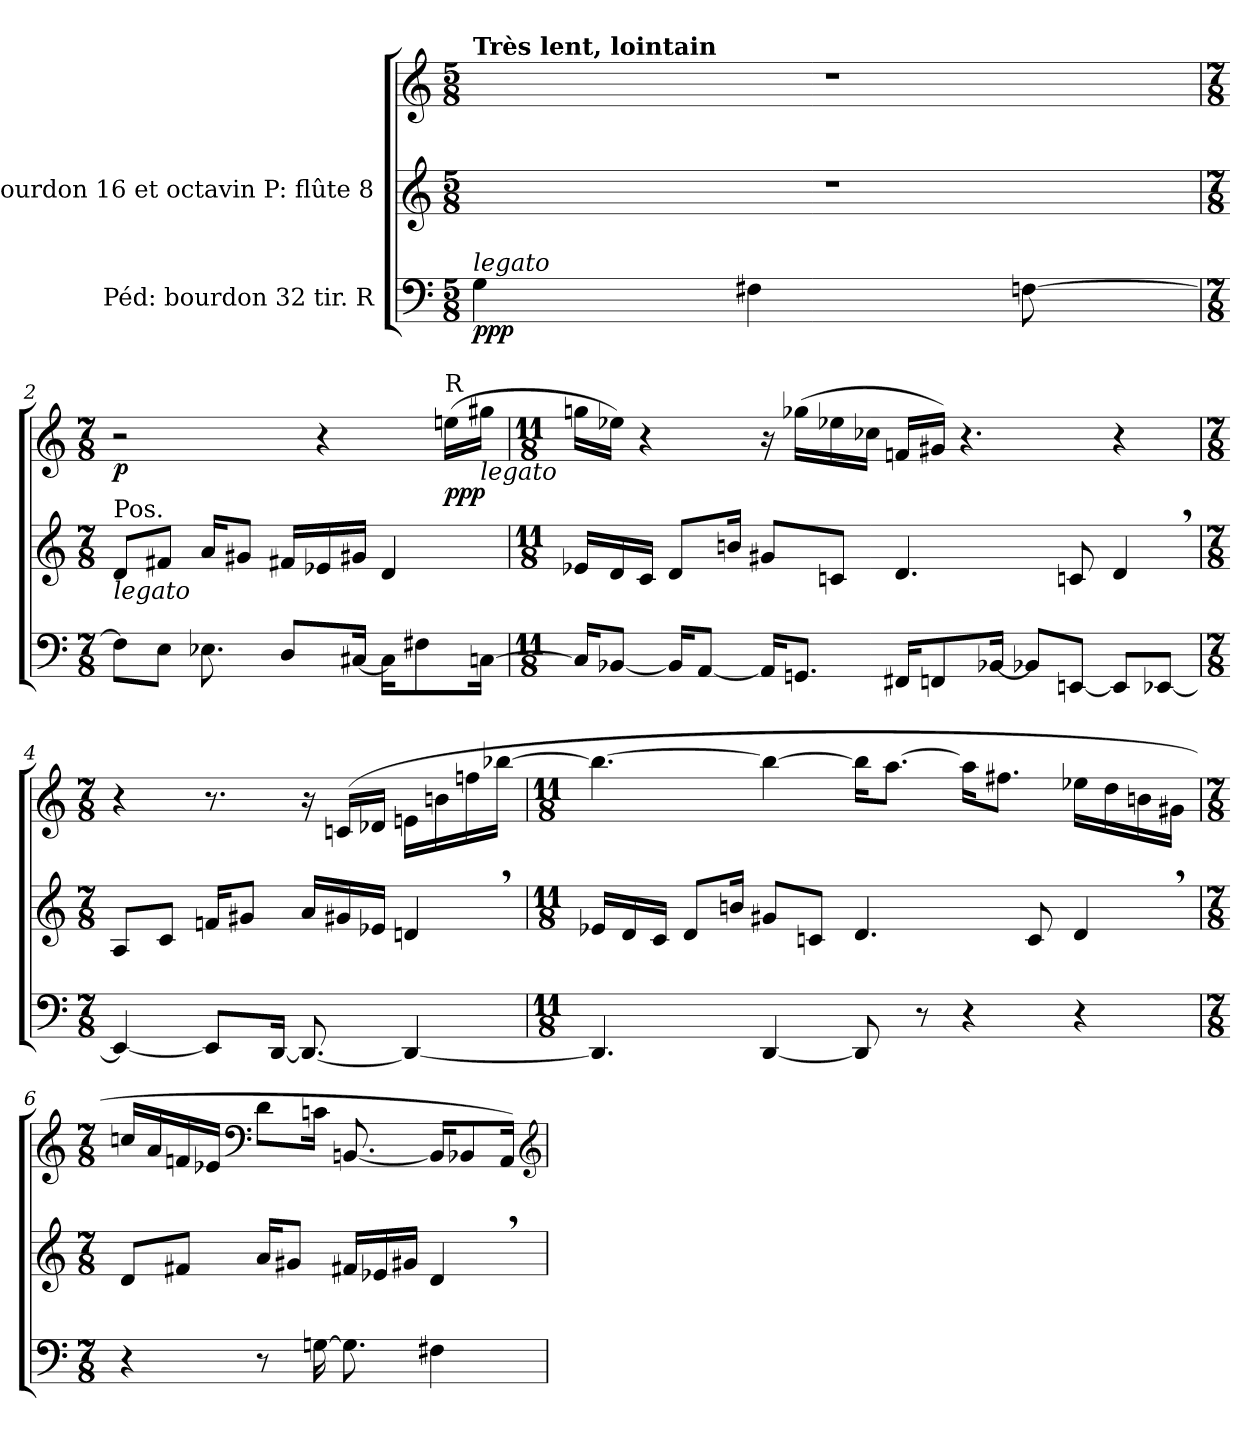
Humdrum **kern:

**kern	**dynam	**kern	**kern	**dynam
*part2	*part2	*part1	*part1	*part1
*staff3	*staff3	*staff2	*staff1	*staff1/2
*I"Péd: bourdon 32 tir. R	*	*I"R: bourdon 16 et octavin  P: flûte 8	*	*
!!LO:PB:g=z
*clefF4	*	*clefG2	*clefG2	*
*k[]	*	*k[]	*k[]	*
*C:	*	*C:	*C:	*
*M5/8	*	*M5/8	*M5/8	*
*MM60	*	*MM60	*MM12	*
=1	=1	=1	=1	=1
!	!	!	!LO:TX:a:B:t=Très lent, lointain	!
!LO:TX:a:i:t=legato	!	!	!	!
!	!	!LO:N:vis=1	!LO:N:vis=1	!
4Gi\	ppp	8%5r	8%5r	.
4F#Xi\	.	.	.	.
[>8Fni\	.	.	.	.
=2	=2	=2	=2	=2
*M7/8	*	*M7/8	*M7/8	*
!	!	!LO:TX:a:t=Pos.	!	!
!	!	!LO:TX:b:i:t=legato	!	!
8Fi\L]	.	8di/L	2r	p
8Ei\J	.	8f#Xi/J	.	.
8.E-Xi\	.	16ai/KL	.	.
.	.	8g#Xi/J	.	.
8Di/L	.	16f#Xi/LL	.	.
.	.	16e-Xi/	4r	.
[<16C#Xi/Jk	.	16g#Xi/JJ	.	.
16C#i\KL]	.	4di/	.	.
8F#Xi\	.	.	.	.
!	!	!	!LO:TX:a:t=R	!
.	.	.	(16eeni\LL	ppp
!	!	!	!LO:TX:b:i:t=legato	!
[>16Cni\Jk	.	.	16gg#Xi\JJ	.
!!LO:LB:g=z
=3	=3	=3	=3	=3
*M11/8	*	*M11/8	*M11/8	*
16Ci/KL]	.	16e-Xi/LL	16ggni\LL	.
[<8BB-Xi/J	.	16di/	16ee-Xi\JJ)	.
.	.	16ci/JJ	4r	.
16BB-i/KL]	.	8di/L	.	.
[<8AAi/J	.	.	.	.
.	.	16bni/Jk	.	.
16AAi/KL]	.	8g#Xi/L	16r	.
8.GGni/J	.	.	(16gg-Xi\LL	.
.	.	8cni/J	16ee-Xi\	.
.	.	.	16cc-Xi\JJ	.
16FF#Xi/KL	.	4.di/	16fni/LL	.
8FFni/	.	.	16g#Xi/JJ)	.
.	.	.	4.r	.
[<16BB-Xi/Jk	.	.	.	.
8BB-Xi/L]	.	.	.	.
[<8EEni/J	.	8cni/	.	.
8EEi/L]	.	4d,i/	4r	.
[<8EE-Xi/J	.	.	.	.
=4	=4	=4	=4	=4
*M7/8	*	*M7/8	*M7/8	*
4EE-i/_<	.	8Ai/L	4r	.
.	.	8ci/J	.	.
8EE-i/L]	.	16fni/KL	8.r	.
.	.	8g#Xi/J	.	.
[<16DDi/Jk	.	.	.	.
8.DDi/_<	.	16ai/LL	16r	.
.	.	16g#Xi/	(16cni/LL	.
.	.	16e-Xi/JJ	16d-Xi/JJ	.
4DDi/_<	.	4dn,i/	16eni\LL	.
.	.	.	16bni\	.
.	.	.	16ffni\	.
.	.	.	[>16bb-Xi\JJ	.
!!LO:LB:g=z
=5	=5	=5	=5	=5
*M11/8	*	*M11/8	*M11/8	*
4.DDi/]	.	16e-Xi/LL	4.bb-i\_>	.
.	.	16di/	.	.
.	.	16ci/JJ	.	.
.	.	8di/L	.	.
.	.	16bni/Jk	.	.
[<4DDi/	.	8g#Xi/L	4bb-i\_>	.
.	.	8cni/J	.	.
8DDi/]	.	4.di/	16bb-i\KL]	.
.	.	.	[>8.aai\J	.
8r	.	.	.	.
4r	.	.	16aai\KL]	.
.	.	.	8.ff#Xi\J	.
.	.	8ci/	.	.
4r	.	4d,i/	16ee-Xi\LL	.
.	.	.	16ddi\	.
.	.	.	16bni\	.
.	.	.	16g#Xi\JJ	.
=6	=6	=6	=6	=6
*M7/8	*	*M7/8	*M7/8	*
4r	.	8di/L	16ccni/LL	.
.	.	.	16ai/	.
.	.	8f#Xi/J	16fni/	.
.	.	.	16e-Xi/JJ	.
*	*	*	*clefF4	*
8r	.	16ai/KL	8di\L	.
.	.	8g#Xi/J	.	.
[>16Gni\	.	.	16cni\Jk	.
8.Gi\]	.	16f#Xi/LL	[<8.BBni/	.
.	.	16e-Xi/	.	.
.	.	16g#Xi/JJ	.	.
4F#Xi\	.	4d,i/	16BBni/KL]	.
.	.	.	8BB-Xi/	.
.	.	.	16AAi/Jk)	.
*	*	*	*clefG2	*
=	=	=	=	=
*-	*-	*-	*-	*-
